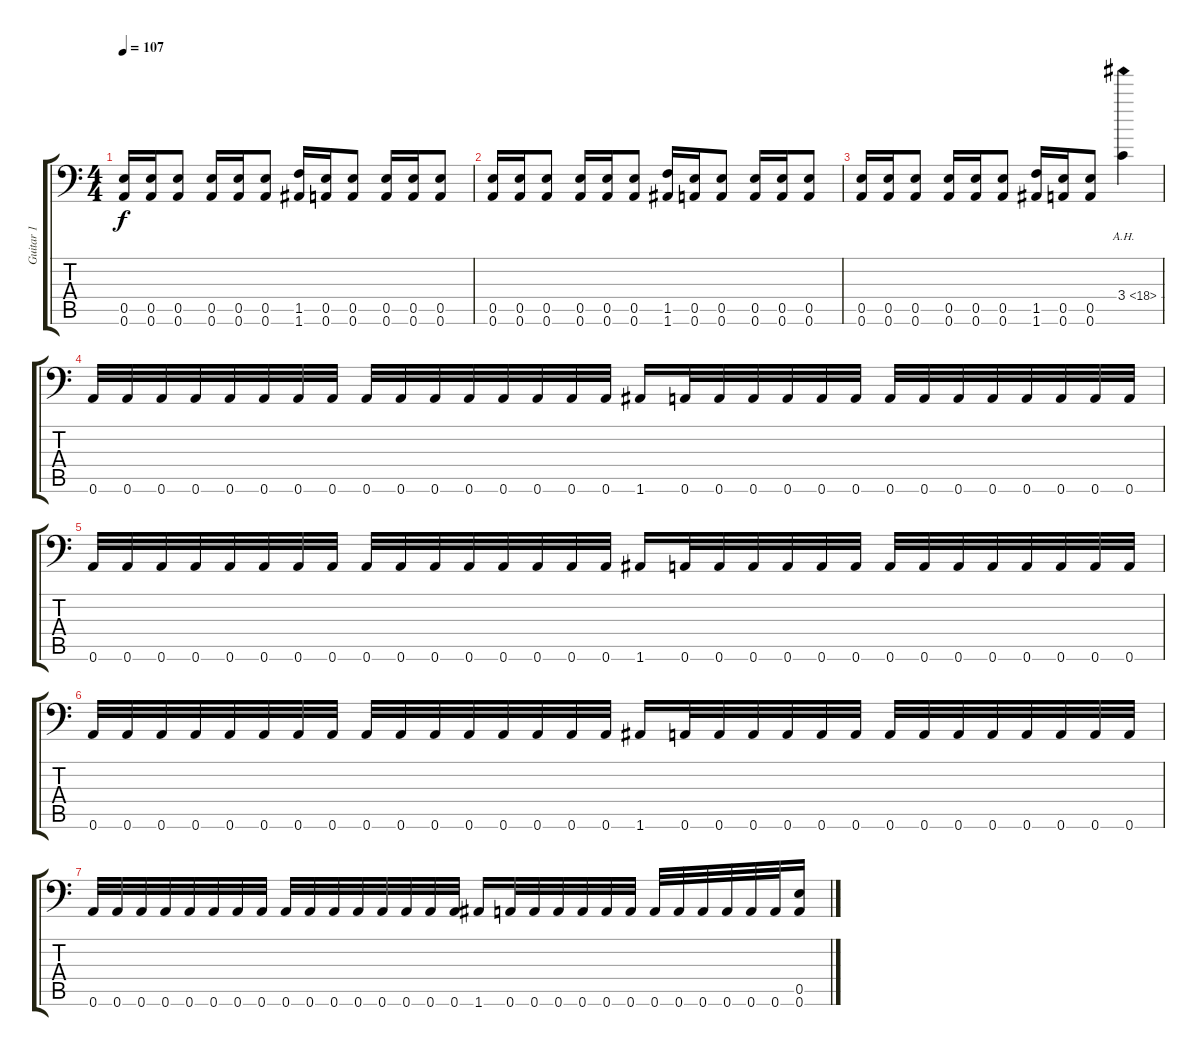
\track ("Guitar 1" "Guitar 1") {instrument distortionguitar}
\staff {score tabs}
\tuning (B3 Gb3 D3 A2 E2 A1) {hide}
\ts (4 4)
\tempo 107
\clef f4
\ks c
(0.5 0.6).16{dy f} (0.5 0.6).16 (0.5 0.6).8 (0.5 0.6).16 (0.5 0.6).16 (0.5 0.6).8 (1.5 1.6).16 (0.5 0.6).16 (0.5 0.6).8 (0.5 0.6).16 (0.5 0.6).16 (0.5 0.6).8 |
(0.5 0.6).16 (0.5 0.6).16 (0.5 0.6).8 (0.5 0.6).16 (0.5 0.6).16 (0.5 0.6).8 (1.5 1.6).16 (0.5 0.6).16 (0.5 0.6).8 (0.5 0.6).16 (0.5 0.6).16 (0.5 0.6).8 |
(0.5 0.6).16 (0.5 0.6).16 (0.5 0.6).8 (0.5 0.6).16 (0.5 0.6).16 (0.5 0.6).8 (1.5 1.6).16 (0.5 0.6).16 (0.5 0.6).8 3.4{ah 15}.4 |
0.6.32 0.6.32 0.6.32 0.6.32 0.6.32 0.6.32 0.6.32 0.6.32 0.6.32 0.6.32 0.6.32 0.6.32 0.6.32 0.6.32 0.6.32 0.6.32 1.6.16 0.6.32 0.6.32 0.6.32 0.6.32 0.6.32 0.6.32 0.6.32 0.6.32 0.6.32 0.6.32 0.6.32 0.6.32 0.6.32 0.6.32 |
0.6.32 0.6.32 0.6.32 0.6.32 0.6.32 0.6.32 0.6.32 0.6.32 0.6.32 0.6.32 0.6.32 0.6.32 0.6.32 0.6.32 0.6.32 0.6.32 1.6.16 0.6.32 0.6.32 0.6.32 0.6.32 0.6.32 0.6.32 0.6.32 0.6.32 0.6.32 0.6.32 0.6.32 0.6.32 0.6.32 0.6.32 |
0.6.32 0.6.32 0.6.32 0.6.32 0.6.32 0.6.32 0.6.32 0.6.32 0.6.32 0.6.32 0.6.32 0.6.32 0.6.32 0.6.32 0.6.32 0.6.32 1.6.16 0.6.32 0.6.32 0.6.32 0.6.32 0.6.32 0.6.32 0.6.32 0.6.32 0.6.32 0.6.32 0.6.32 0.6.32 0.6.32 0.6.32 |
0.6.32 0.6.32 0.6.32 0.6.32 0.6.32 0.6.32 0.6.32 0.6.32 0.6.32 0.6.32 0.6.32 0.6.32 0.6.32 0.6.32 0.6.32 0.6.32 1.6.16 0.6.32 0.6.32 0.6.32 0.6.32 0.6.32 0.6.32 0.6.32 0.6.32 0.6.32 0.6.32 0.6.32 0.6.32 (0.5 0.6).16
